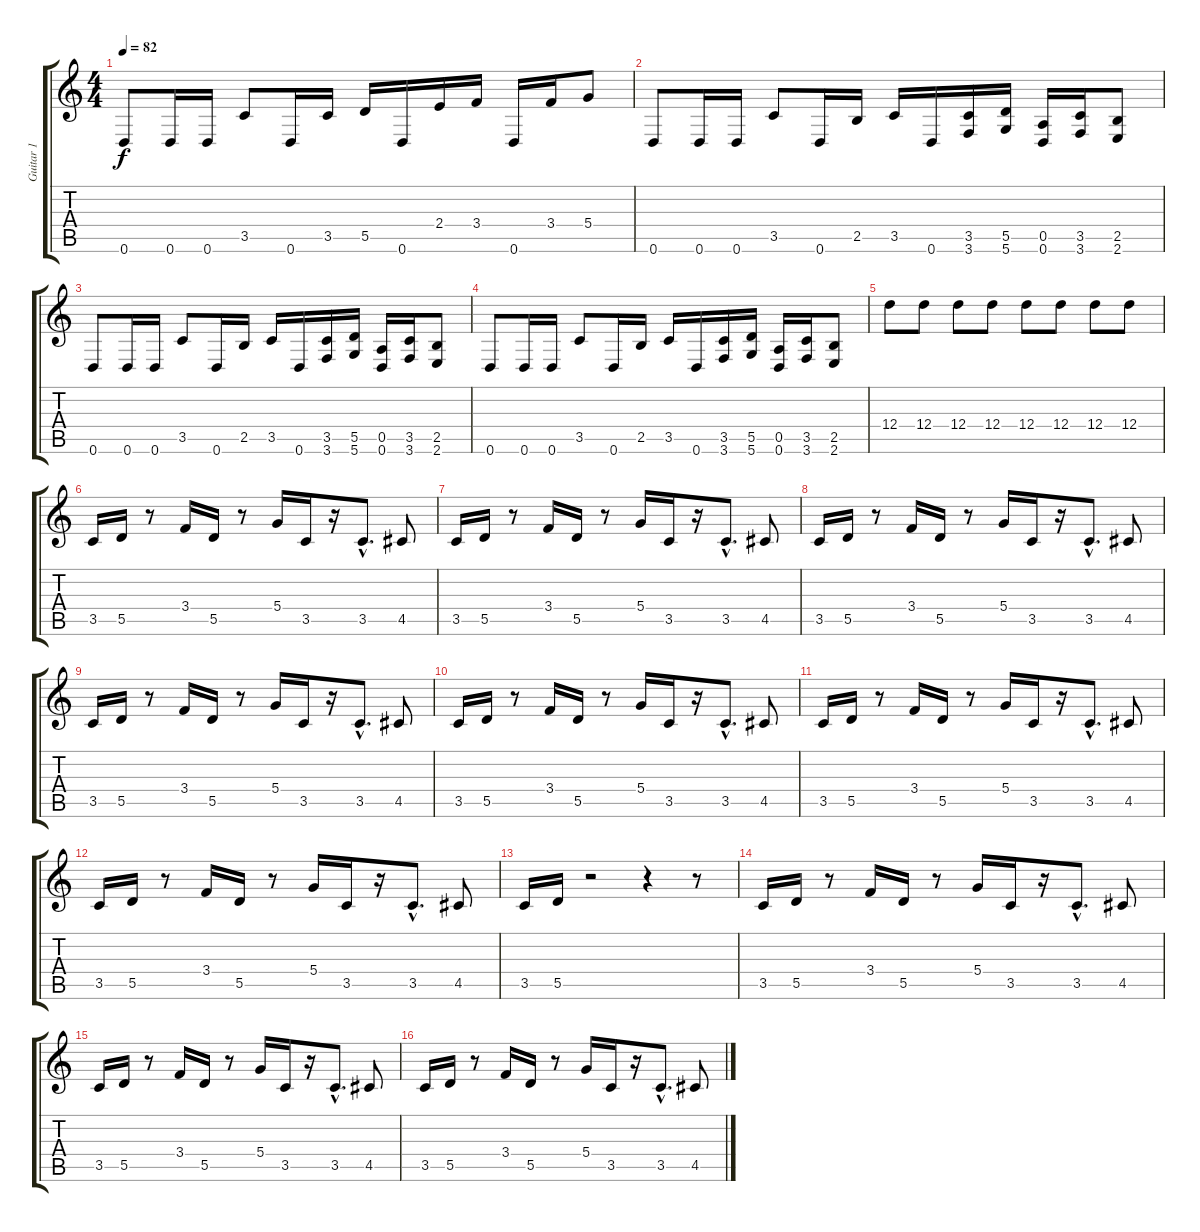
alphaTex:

\track ("Guitar 1" "Guitar 1") {instrument overdrivenguitar}
\staff {score tabs}
\tuning (E4 B3 G3 D3 A2 D2) {hide}
\ts (4 4)
\tempo 82
\clef g2
\ks c
0.6.8{dy f} 0.6.16 0.6.16 3.5.8 0.6.16 3.5.16 5.5.16 0.6.16 2.4.16 3.4.16 0.6.16 3.4.16 5.4.8 |
0.6.8 0.6.16 0.6.16 3.5.8 0.6.16 2.5.16 3.5.16 0.6.16 (3.5 3.6).16 (5.5 5.6).16 (0.5 0.6).16 (3.5 3.6).16 (2.5 2.6).8 |
0.6.8 0.6.16 0.6.16 3.5.8 0.6.16 2.5.16 3.5.16 0.6.16 (3.5 3.6).16 (5.5 5.6).16 (0.5 0.6).16 (3.5 3.6).16 (2.5 2.6).8 |
0.6.8 0.6.16 0.6.16 3.5.8 0.6.16 2.5.16 3.5.16 0.6.16 (3.5 3.6).16 (5.5 5.6).16 (0.5 0.6).16 (3.5 3.6).16 (2.5 2.6).8 |
12.4.8 12.4.8 12.4.8 12.4.8 12.4.8 12.4.8 12.4.8 12.4.8 |
3.5.16 5.5.16 r.8 3.4.16 5.5.16 r.8 5.4.16 3.5.16 r.16 3.5{hac}.8{d} 4.5.8 |
3.5.16 5.5.16 r.8 3.4.16 5.5.16 r.8 5.4.16 3.5.16 r.16 3.5{hac}.8{d} 4.5.8 |
3.5.16 5.5.16 r.8 3.4.16 5.5.16 r.8 5.4.16 3.5.16 r.16 3.5{hac}.8{d} 4.5.8 |
3.5.16 5.5.16 r.8 3.4.16 5.5.16 r.8 5.4.16 3.5.16 r.16 3.5{hac}.8{d} 4.5.8 |
3.5.16 5.5.16 r.8 3.4.16 5.5.16 r.8 5.4.16 3.5.16 r.16 3.5{hac}.8{d} 4.5.8 |
3.5.16 5.5.16 r.8 3.4.16 5.5.16 r.8 5.4.16 3.5.16 r.16 3.5{hac}.8{d} 4.5.8 |
3.5.16 5.5.16 r.8 3.4.16 5.5.16 r.8 5.4.16 3.5.16 r.16 3.5{hac}.8{d} 4.5.8 |
3.5.16 5.5.16 r.2 r.4 r.8 |
3.5.16 5.5.16 r.8 3.4.16 5.5.16 r.8 5.4.16 3.5.16 r.16 3.5{hac}.8{d} 4.5.8 |
3.5.16 5.5.16 r.8 3.4.16 5.5.16 r.8 5.4.16 3.5.16 r.16 3.5{hac}.8{d} 4.5.8 |
3.5.16 5.5.16 r.8 3.4.16 5.5.16 r.8 5.4.16 3.5.16 r.16 3.5{hac}.8{d} 4.5.8
